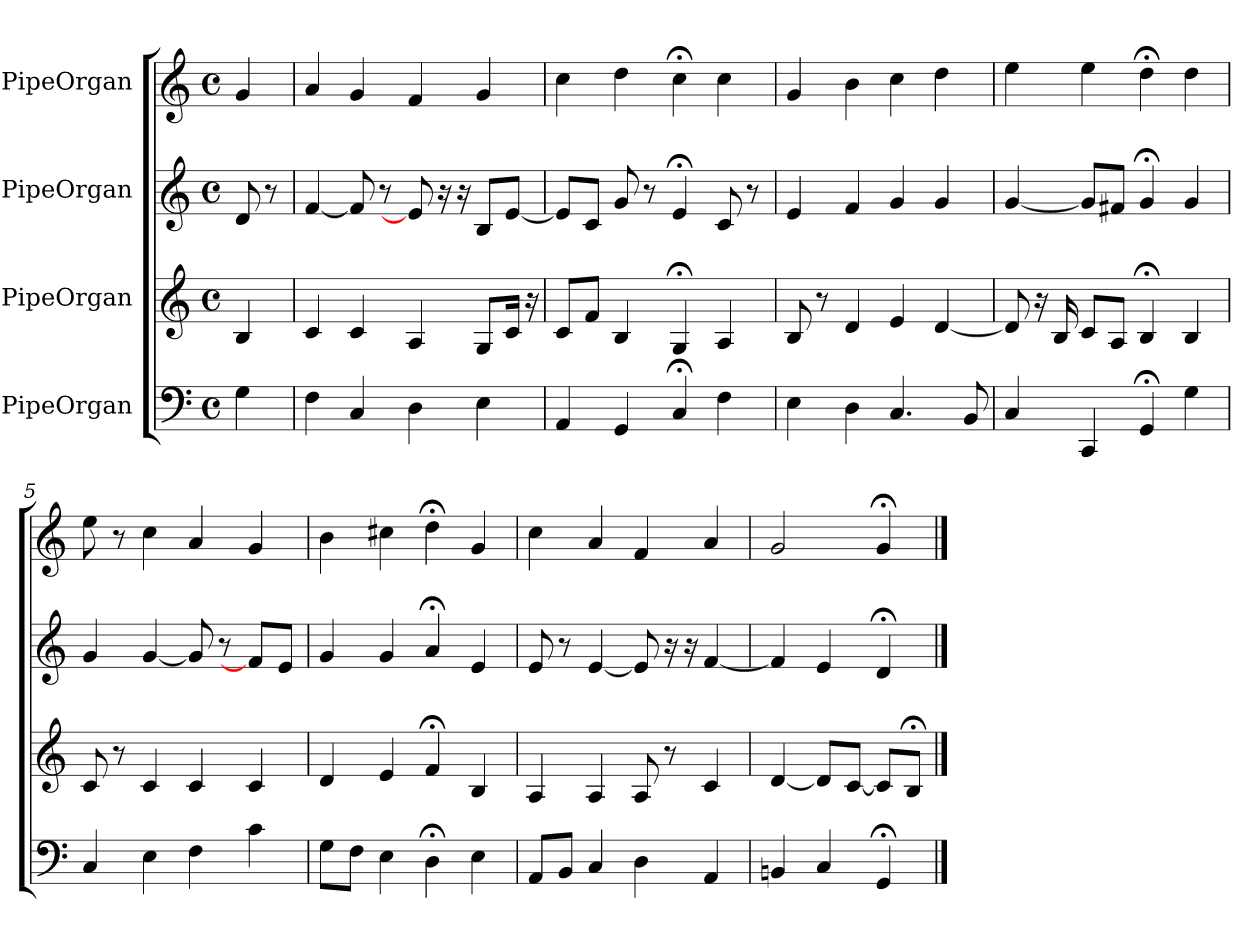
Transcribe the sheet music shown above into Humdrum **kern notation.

**kern	**kern	**kern	**kern
*part4	*part3	*part2	*part1
*staff4	*staff3	*staff2	*staff1
*I"PipeOrgan	*I"PipeOrgan	*I"PipeOrgan	*I"PipeOrgan
*k[]	*k[]	*k[]	*k[]
*M4/4	*M4/4	*M4/4	*M4/4
*met(c)	*met(c)	*met(c)	*met(c)
*MM60	*MM60	*MM60	*MM60
=	=	=	=
4G	4B	8d	4g
.	.	8r	.
=1	=1	=1	=1
4F	4c	[4f	4a
4C	4c	8f]	4g
.	.	8r	.
4D	4A	8e]	4f
.	.	16r	.
.	.	16r	.
4E	8GL	8BL	4g
.	16cJk	[8eJ	.
.	16r	.	.
=2	=2	=2	=2
4AA	8cL	8eL]	4cc
.	8fJ	8cJ	.
4GG	4B	8g	4dd
.	.	8r	.
4C;<	4G;<	4e;<	4cc;<
4F	4A	8c	4cc
.	.	8r	.
=3	=3	=3	=3
4E	8B	4e	4g
.	8r	.	.
4D	4d	4f	4b
4.C	4e	4g	4cc
.	[4d	4g	4dd
8BB	.	.	.
=4	=4	=4	=4
4C	8d]	[4g	4ee
.	16r	.	.
.	16B	.	.
4CC	8cL	8gL]	4ee
.	8AJ	8f#XJ	.
4GG;<	4B;<	4g;<	4dd;<
4G	4B	4g	4dd
=5	=5	=5	=5
4C	8c	4g	8ee
.	8r	.	8r
4E	4c	[4g	4cc
4F	4c	8g]	4a
.	.	8r	.
4c	4c	8fL]	4g
.	.	8eJ	.
=6	=6	=6	=6
8GL	4d	4g	4b
8FJ	.	.	.
4E	4e	4g	4cc#X
4D;<	4f;<	4a;<	4dd;<
4E	4B	4e	4g
=7	=7	=7	=7
8AAL	4A	8e	4cc
8BBJ	.	8r	.
4C	4A	[4e	4a
4D	8A	8e]	4f
.	8r	16r	.
.	.	16r	.
4AA	4c	[4f	4a
=8	=8	=8	=8
4BBn	[4d	4f]	2g
4C	8dL]	4e	.
.	[8cJ	.	.
4GG;<	8cL]	4d;<	4g;<
.	8B;<J	.	.
==	==	==	==
*-	*-	*-	*-
